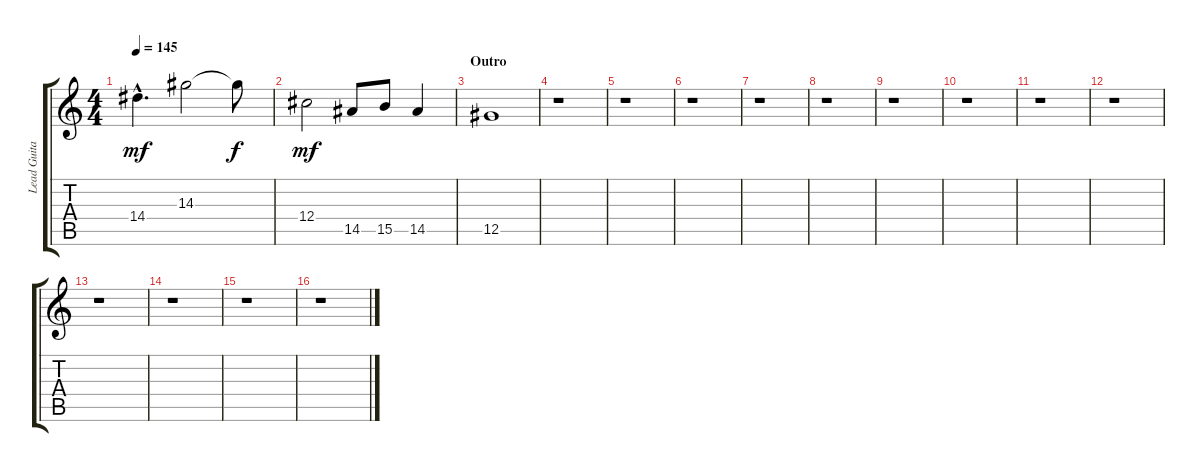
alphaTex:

\track ("Lead Guitar" "Lead Guita") {instrument overdrivenguitar}
\staff {score tabs}
\tuning (Eb4 Bb3 Gb3 Db3 Ab2 Eb2) {hide}
\ts (4 4)
\tempo 145
\clef g2
\ks c
14.4{hac}.4{d dy mf} 14.3.2 14.3{t}.8{dy f} |
12.4.2{dy mf} 14.5.8 15.5.8 14.5.4 |
\section ("" "Outro")
12.5.1 |
r.1 |
r.1 |
r.1 |
r.1 |
r.1 |
r.1 |
r.1 |
r.1 |
r.1 |
r.1 |
r.1 |
r.1 |
r.1
